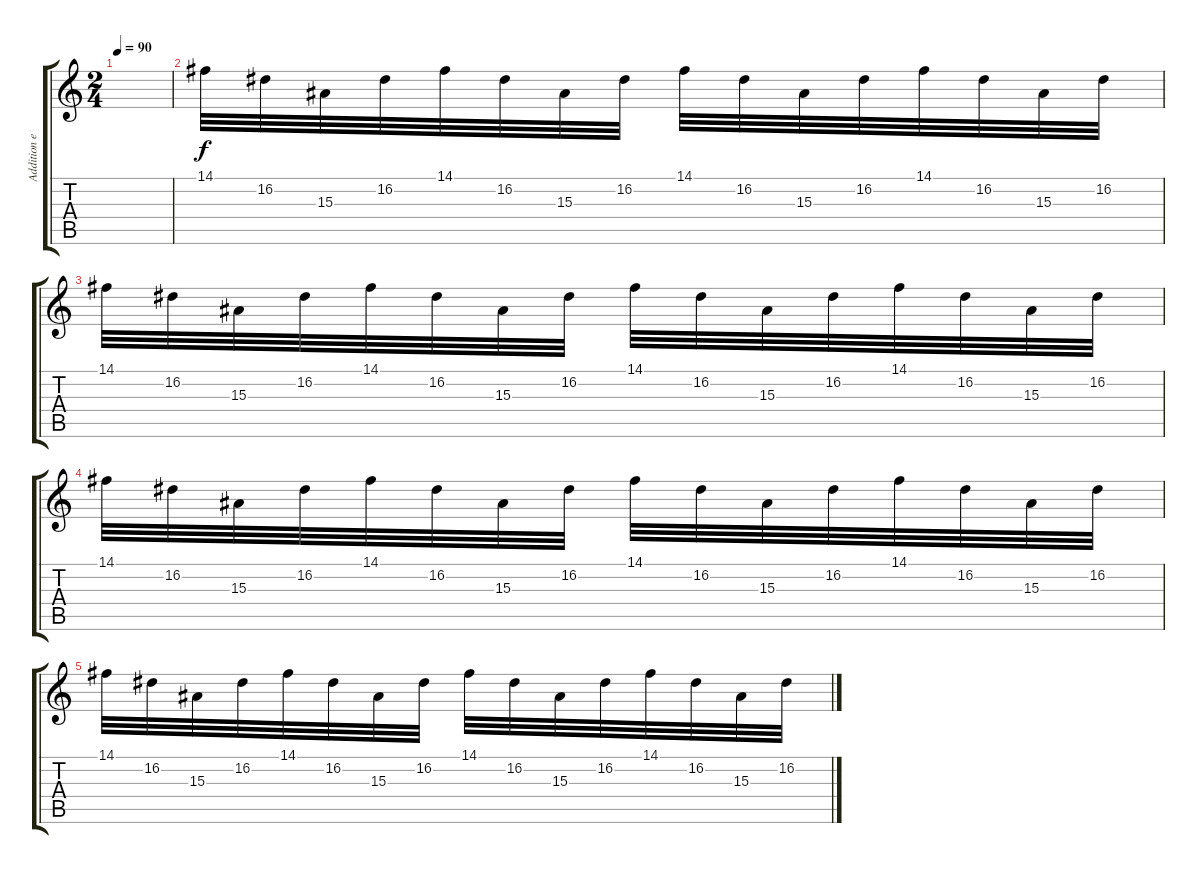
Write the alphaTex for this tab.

\track ("Addition effects + instruments" "Addition e") {instrument stringensemble1}
\staff {score tabs}
\tuning (E4 B3 G3 D3 A2 E2) {hide}
\ts (2 4)
\tempo 90
\clef g2
\ks c
|
14.1.32{dy f volume 16} 16.2.32 15.3.32 16.2.32 14.1.32 16.2.32 15.3.32 16.2.32 14.1.32 16.2.32 15.3.32 16.2.32 14.1.32 16.2.32 15.3.32 16.2.32 |
14.1.32 16.2.32 15.3.32 16.2.32 14.1.32 16.2.32 15.3.32 16.2.32 14.1.32 16.2.32 15.3.32 16.2.32 14.1.32 16.2.32 15.3.32 16.2.32 |
14.1.32 16.2.32 15.3.32 16.2.32 14.1.32 16.2.32 15.3.32 16.2.32 14.1.32 16.2.32 15.3.32 16.2.32 14.1.32 16.2.32 15.3.32 16.2.32 |
14.1.32 16.2.32 15.3.32 16.2.32 14.1.32 16.2.32 15.3.32 16.2.32 14.1.32 16.2.32 15.3.32 16.2.32 14.1.32 16.2.32 15.3.32 16.2.32
